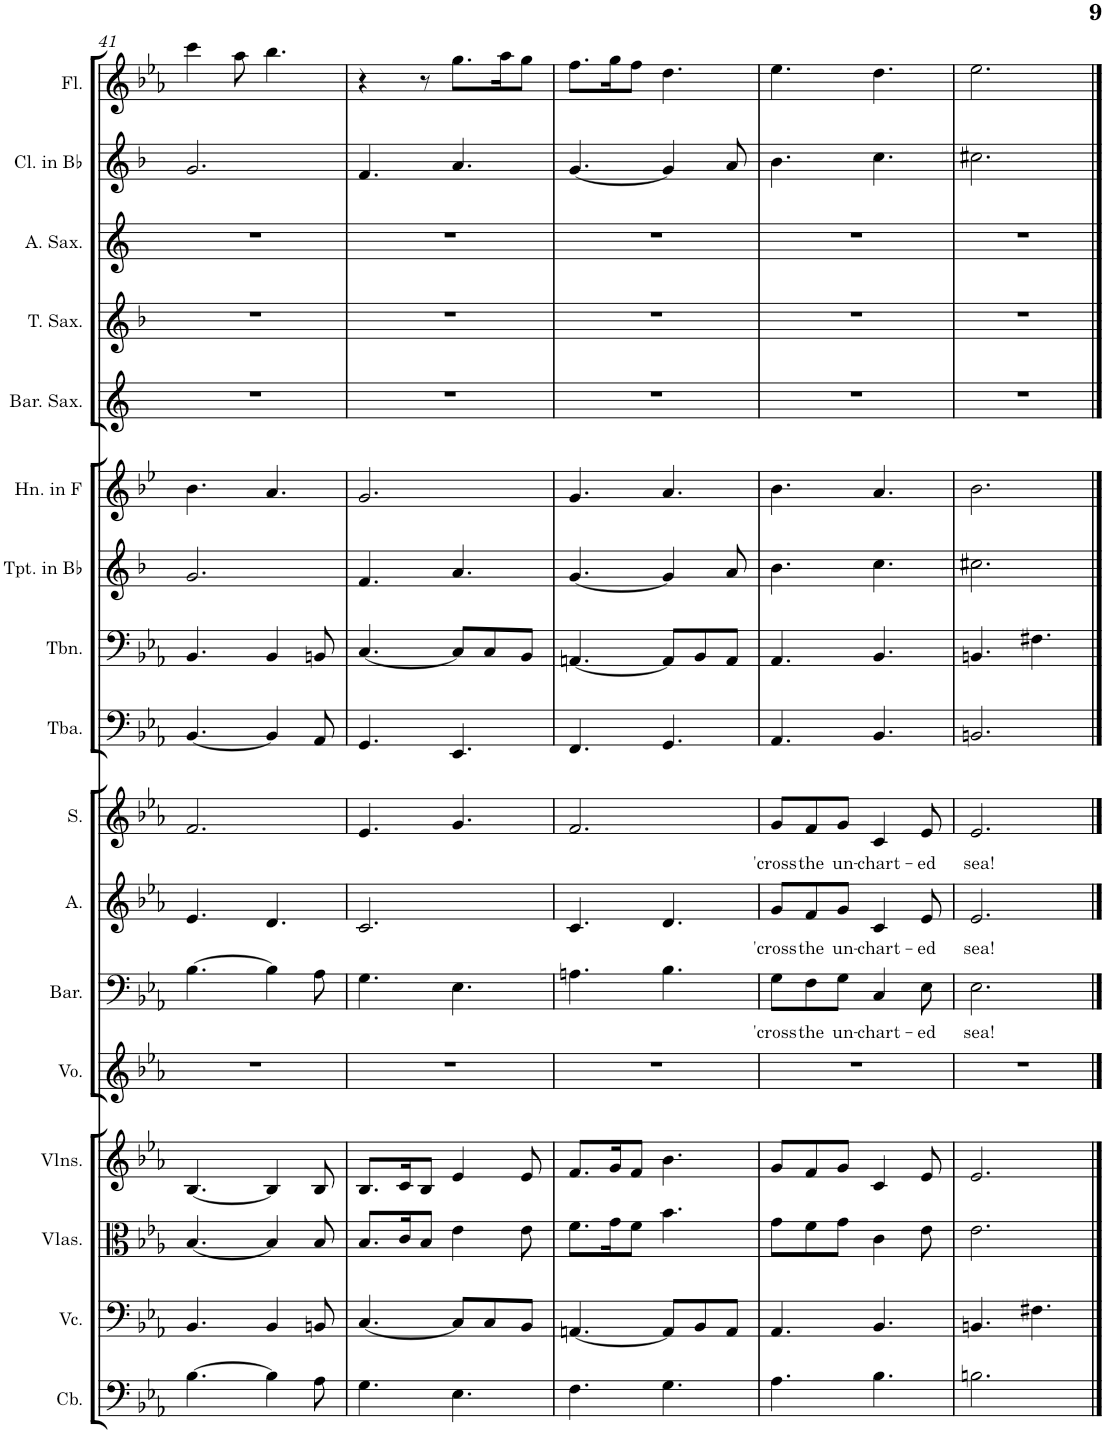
**kern	**kern	**kern	**kern	**kern	**kern	**text	**kern	**text	**kern	**text	**kern	**kern	**kern	**kern	**kern	**kern	**kern	**kern	**kern
*part17	*part16	*part15	*part14	*part13	*part12	*part12	*part11	*part11	*part10	*part10	*part9	*part8	*part7	*part6	*part5	*part4	*part3	*part2	*part1
*staff17	*staff16	*staff15	*staff14	*staff13	*staff12	*staff12	*staff11	*staff11	*staff10	*staff10	*staff9	*staff8	*staff7	*staff6	*staff5	*staff4	*staff3	*staff2	*staff1
*I"Contrabass	*I"Violoncello	*I"Violas	*I"Violins	*I"Voice	*I"Baritone	*	*I"Alto	*	*I"Soprano	*	*I"Tuba	*I"Trombone	*I"Trumpet in Bb	*I"Horn in F	*I"Baritone Saxophone	*I"Tenor Saxophone	*I"Alto Saxophone	*I"Clarinet in Bb	*I"Flute
*I'Cb.	*I'Vc.	*I'Vlas.	*I'Vlns.	*I'Vo.	*I'Bar.	*	*I'A.	*	*I'S.	*	*I'Tba.	*I'Tbn.	*I'Tpt. in Bb	*I'Hn. in F	*I'Bar. Sax.	*I'T. Sax.	*I'A. Sax.	*I'Cl. in Bb	*I'Fl.
!!LO:PB:g=z
*clefF4	*clefF4	*clefC3	*clefG2	*clefG2	*clefF4	*	*clefG2	*	*clefG2	*	*clefF4	*clefF4	*clefG2	*clefG2	*clefG2	*clefG2	*clefG2	*clefG2	*clefG2
*Trd7c12	*	*	*	*	*	*	*	*	*	*	*	*	*Trd1c2	*Trd4c7	*Trd12c21	*Trd8c14	*Trd5c9	*Trd1c2	*
*k[b-e-a-]	*k[b-e-a-]	*k[b-e-a-]	*k[b-e-a-]	*k[b-e-a-]	*k[b-e-a-]	*	*k[b-e-a-]	*	*k[b-e-a-]	*	*k[b-e-a-]	*k[b-e-a-]	*k[b-]	*k[b-e-]	*k[]	*k[b-]	*k[]	*k[b-]	*k[b-e-a-]
*M6/8	*M6/8	*M6/8	*M6/8	*M6/8	*M6/8	*	*M6/8	*	*M6/8	*	*M6/8	*M6/8	*M6/8	*M6/8	*M6/8	*M6/8	*M6/8	*M6/8	*M6/8
=41	=41	=41	=41	=41	=41	=41	=41	=41	=41	=41	=41	=41	=41	=41	=41	=41	=41	=41	=41
[4.B-\	4.BB-/	[4.B-/	[4.B-/	2.r	[4.B-\	.	4.e-/	.	2.f/	.	[4.BB-/	4.BB-/	2.g/	4.b-\	2.r	2.r	2.r	2.g/	4ccc\
.	.	.	.	.	.	.	.	.	.	.	.	.	.	.	.	.	.	.	8aa-\
4B-\]	4BB-/	4B-/]	4B-/]	.	4B-\]	.	4.d/	.	.	.	4BB-/]	4BB-/	.	4.a/	.	.	.	.	4.bb-\
8A-\	8BBn/	8B-/	8B-/	.	8A-\	.	.	.	.	.	8AA-/	8BBn/	.	.	.	.	.	.	.
=42	=42	=42	=42	=42	=42	=42	=42	=42	=42	=42	=42	=42	=42	=42	=42	=42	=42	=42	=42
4.G\	[4.C/	8.B-/L	8.B-/L	2.r	4.G\	.	2.c/	.	4.e-/	.	4.GG/	[4.C/	4.f/	2.g/	2.r	2.r	2.r	4.f/	4r
.	.	16c/K	16c/K	.	.	.	.	.	.	.	.	.	.	.	.	.	.	.	.
.	.	8B-/J	8B-/J	.	.	.	.	.	.	.	.	.	.	.	.	.	.	.	8r
4.E-\	8C/L]	4e-\	4e-/	.	4.E-\	.	.	.	4.g/	.	4.EE-/	8C/L]	4.a/	.	.	.	.	4.a/	8.gg\L
.	8C/	.	.	.	.	.	.	.	.	.	.	8C/	.	.	.	.	.	.	.
.	.	.	.	.	.	.	.	.	.	.	.	.	.	.	.	.	.	.	16aa-\K
.	8BB-/J	8e-\	8e-/	.	.	.	.	.	.	.	.	8BB-/J	.	.	.	.	.	.	8gg\J
=43	=43	=43	=43	=43	=43	=43	=43	=43	=43	=43	=43	=43	=43	=43	=43	=43	=43	=43	=43
4.F\	[4.AAn/	8.f\L	8.f/L	2.r	4.An\	.	4.c/	.	2.f/	.	4.FF/	[4.AAn/	[4.g/	4.g/	2.r	2.r	2.r	[4.g/	8.ff\L
.	.	16g\K	16g/K	.	.	.	.	.	.	.	.	.	.	.	.	.	.	.	16gg\K
.	.	8f\J	8f/J	.	.	.	.	.	.	.	.	.	.	.	.	.	.	.	8ff\J
4.G\	8AA/L]	4.b-\	4.b-\	.	4.B-\	.	4.d/	.	.	.	4.GG/	8AA/L]	4g/]	4.a/	.	.	.	4g/]	4.dd\
.	8BB-/	.	.	.	.	.	.	.	.	.	.	8BB-/	.	.	.	.	.	.	.
.	8AA/J	.	.	.	.	.	.	.	.	.	.	8AA/J	8a/	.	.	.	.	8a/	.
=44	=44	=44	=44	=44	=44	=44	=44	=44	=44	=44	=44	=44	=44	=44	=44	=44	=44	=44	=44
!	!	!	!	!	!	!LO:LY:b	!	!LO:LY:b	!	!LO:LY:b	!	!	!	!	!	!	!	!	!
4.A-\	4.AA-/	8g\L	8g/L	2.r	8G\L	'cross	8g/L	'cross	8g/L	'cross	4.AA-/	4.AA-/	4.b-\	4.b-\	2.r	2.r	2.r	4.b-\	4.ee-\
!	!	!	!	!	!	!LO:LY:b	!	!LO:LY:b	!	!LO:LY:b	!	!	!	!	!	!	!	!	!
.	.	8f\	8f/	.	8F\	the	8f/	the	8f/	the	.	.	.	.	.	.	.	.	.
!	!	!	!	!	!	!LO:LY:b	!	!LO:LY:b	!	!LO:LY:b	!	!	!	!	!	!	!	!	!
.	.	8g\J	8g/J	.	8G\J	un-	8g/J	un-	8g/J	un-	.	.	.	.	.	.	.	.	.
!	!	!	!	!	!	!LO:LY:b	!	!LO:LY:b	!	!LO:LY:b	!	!	!	!	!	!	!	!	!
4.B-\	4.BB-/	4c\	4c/	.	4C/	-chart-	4c/	-chart-	4c/	-chart-	4.BB-/	4.BB-/	4.cc\	4.a/	.	.	.	4.cc\	4.dd\
!	!	!	!	!	!	!LO:LY:b	!	!LO:LY:b	!	!LO:LY:b	!	!	!	!	!	!	!	!	!
.	.	8e-\	8e-/	.	8E-\	-ed	8e-/	-ed	8e-/	-ed	.	.	.	.	.	.	.	.	.
=45	=45	=45	=45	=45	=45	=45	=45	=45	=45	=45	=45	=45	=45	=45	=45	=45	=45	=45	=45
!	!	!	!	!	!	!LO:LY:b	!	!LO:LY:b	!	!LO:LY:b	!	!	!	!	!	!	!	!	!
2.Bn\	4.BBn/	2.e-\	2.e-/	2.r	2.E-\	sea!	2.e-/	sea!	2.e-/	sea!	2.BBn/	4.BBn/	2.cc#X\	2.b-\	2.r	2.r	2.r	2.cc#X\	2.ee-\
.	4.F#X\	.	.	.	.	.	.	.	.	.	.	4.F#X\	.	.	.	.	.	.	.
==	==	==	==	==	==	==	==	==	==	==	==	==	==	==	==	==	==	==	==
*-	*-	*-	*-	*-	*-	*-	*-	*-	*-	*-	*-	*-	*-	*-	*-	*-	*-	*-	*-
